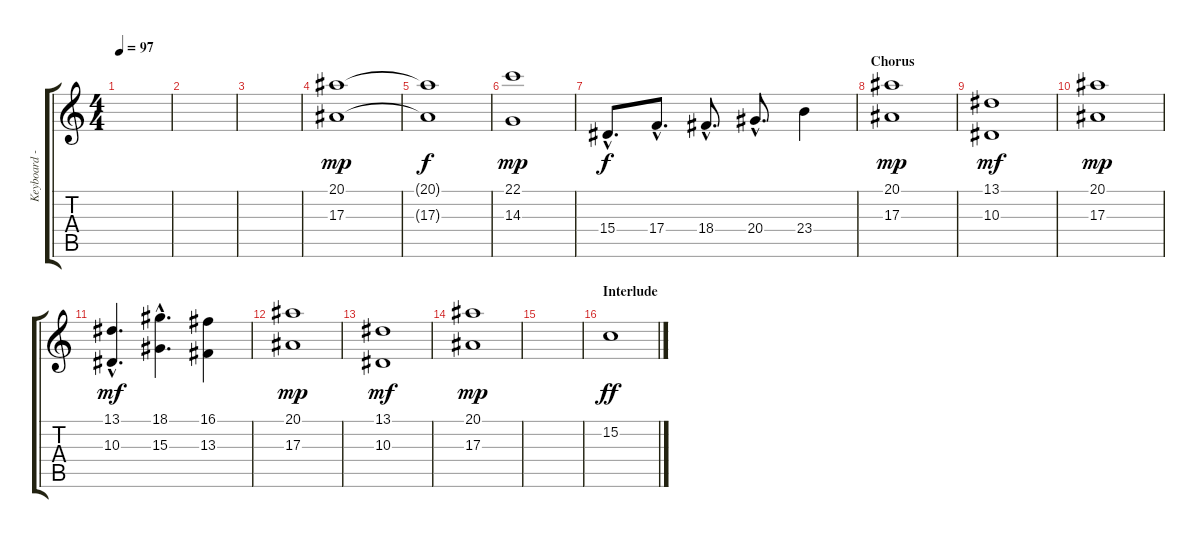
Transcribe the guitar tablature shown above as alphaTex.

\track ("Keyboard - Shmotz" "Keyboard -") {instrument stringensemble1}
\staff {score tabs}
\tuning (D4 A3 F3 C3 G2 C2) {hide}
\ts (4 4)
\tempo 97
\clef g2
\ks c
|
|
|
(20.1 17.3).1{dy mp volume 14} |
(20.1{t} 17.3{t}).1{dy f} |
(22.1 14.3).1{dy mp} |
15.4{hac}.8{d dy f} 17.4{hac}.8{d} 18.4{hac}.8{d} 20.4{hac}.8{d} 23.4.4 |
\section ("" "Chorus")
(20.1 17.3).1{dy mp} |
(13.1 10.3).1{dy mf} |
(20.1 17.3).1{dy mp} |
(13.1{hac} 10.3{hac}).4{d dy mf} (18.1{hac} 15.3{hac}).4{d} (16.1 13.3).4 |
(20.1 17.3).1{dy mp} |
(13.1 10.3).1{dy mf} |
(20.1 17.3).1{dy mp} |
|
\section ("" "Interlude")
15.2.1{dy ff}
